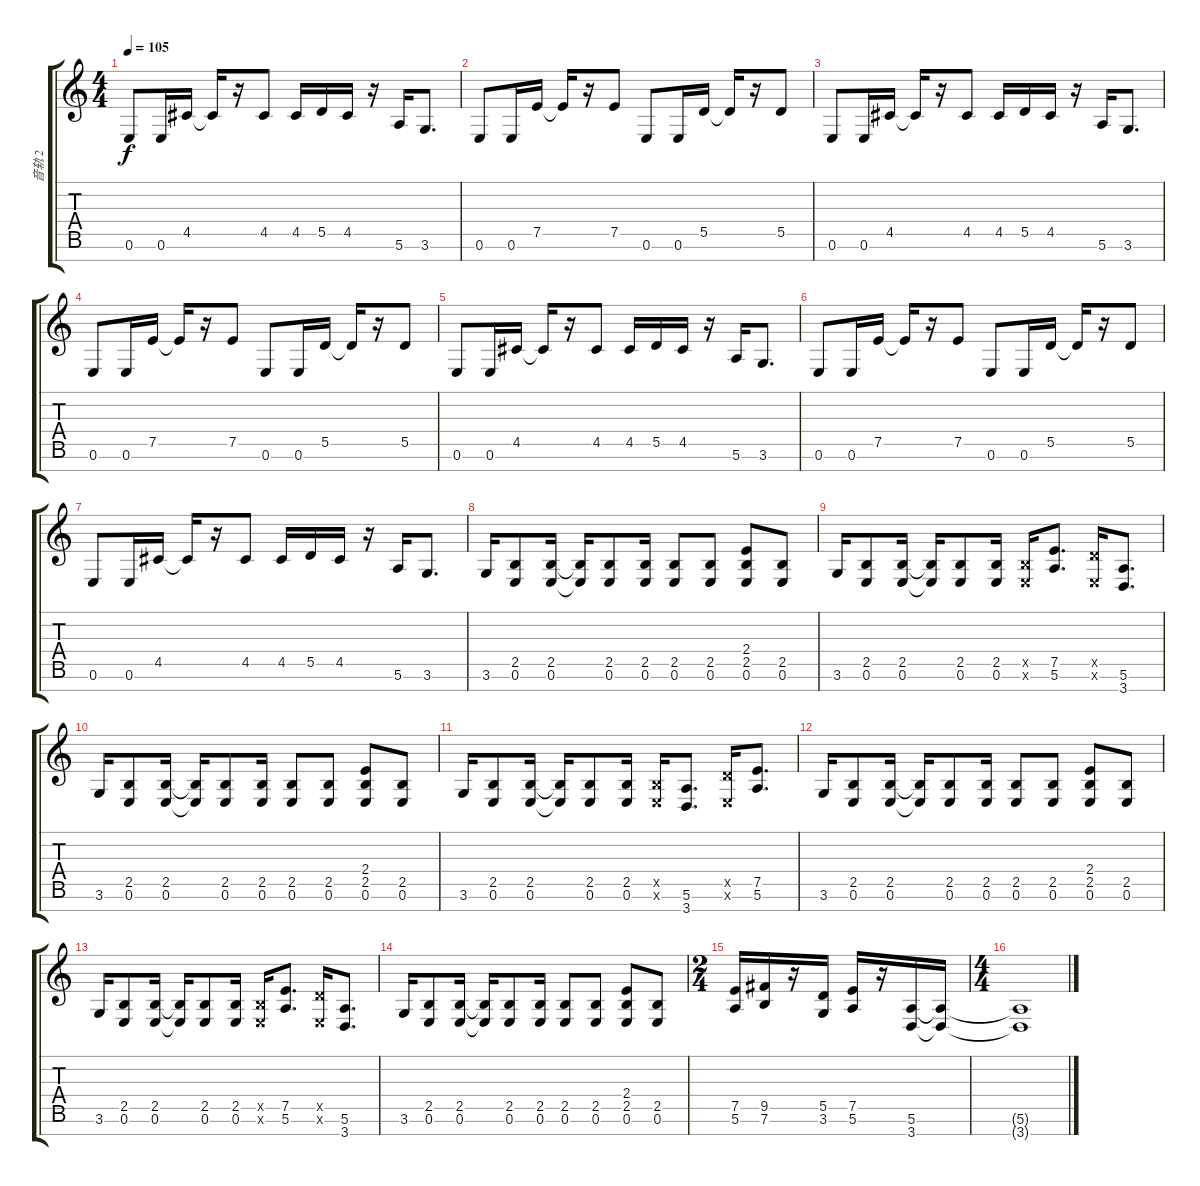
\track ("音轨 2" "音轨 2") {instrument distortionguitar}
\staff {score tabs}
\tuning (E4 B3 G3 D3 A2 E2 B1) {hide}
\ts (4 4)
\tempo 105
\clef g2
\ks c
0.6.8{dy f} 0.6.16 4.5.16 4.5{t}.16 r.16 4.5.8 4.5.16 5.5.16 4.5.16 r.16 5.6.16 3.6.8{d} |
0.6.8 0.6.16 7.5.16 7.5{t}.16 r.16 7.5.8 0.6.8 0.6.16 5.5.16 5.5{t}.16 r.16 5.5.8 |
0.6.8 0.6.16 4.5.16 4.5{t}.16 r.16 4.5.8 4.5.16 5.5.16 4.5.16 r.16 5.6.16 3.6.8{d} |
0.6.8 0.6.16 7.5.16 7.5{t}.16 r.16 7.5.8 0.6.8 0.6.16 5.5.16 5.5{t}.16 r.16 5.5.8 |
0.6.8 0.6.16 4.5.16 4.5{t}.16 r.16 4.5.8 4.5.16 5.5.16 4.5.16 r.16 5.6.16 3.6.8{d} |
0.6.8 0.6.16 7.5.16 7.5{t}.16 r.16 7.5.8 0.6.8 0.6.16 5.5.16 5.5{t}.16 r.16 5.5.8 |
0.6.8 0.6.16 4.5.16 4.5{t}.16 r.16 4.5.8 4.5.16 5.5.16 4.5.16 r.16 5.6.16 3.6.8{d} |
3.6.16 (2.5 0.6).8 (2.5 0.6).16 (2.5{t} 0.6{t}).16 (2.5 0.6).8 (2.5 0.6).16 (2.5 0.6).8 (2.5 0.6).8 (2.4 2.5 0.6).8 (2.5 0.6).8 |
3.6.16 (2.5 0.6).8 (2.5 0.6).16 (2.5{t} 0.6{t}).16 (2.5 0.6).8 (2.5 0.6).16 (2.5{x} 0.6{x}).16 (7.5 5.6).8{d} (5.5{x} 0.6{x}).16 (5.6 3.7).8{d} |
3.6.16 (2.5 0.6).8 (2.5 0.6).16 (2.5{t} 0.6{t}).16 (2.5 0.6).8 (2.5 0.6).16 (2.5 0.6).8 (2.5 0.6).8 (2.4 2.5 0.6).8 (2.5 0.6).8 |
3.6.16 (2.5 0.6).8 (2.5 0.6).16 (2.5{t} 0.6{t}).16 (2.5 0.6).8 (2.5 0.6).16 (2.5{x} 0.6{x}).16 (5.6 3.7).8{d} (5.5{x} 0.6{x}).16 (7.5 5.6).8{d} |
3.6.16 (2.5 0.6).8 (2.5 0.6).16 (2.5{t} 0.6{t}).16 (2.5 0.6).8 (2.5 0.6).16 (2.5 0.6).8 (2.5 0.6).8 (2.4 2.5 0.6).8 (2.5 0.6).8 |
3.6.16 (2.5 0.6).8 (2.5 0.6).16 (2.5{t} 0.6{t}).16 (2.5 0.6).8 (2.5 0.6).16 (2.5{x} 0.6{x}).16 (7.5 5.6).8{d} (5.5{x} 0.6{x}).16 (5.6 3.7).8{d} |
3.6.16 (2.5 0.6).8 (2.5 0.6).16 (2.5{t} 0.6{t}).16 (2.5 0.6).8 (2.5 0.6).16 (2.5 0.6).8 (2.5 0.6).8 (2.4 2.5 0.6).8 (2.5 0.6).8 |
\ts (2 4)
(7.5 5.6).16 (9.5 7.6).16 r.16 (5.5 3.6).16 (7.5 5.6).16 r.16 (5.6 3.7).16 (5.6{t} 3.7{t}).16 |
\ts (4 4)
(5.6{t} 3.7{t}).1
